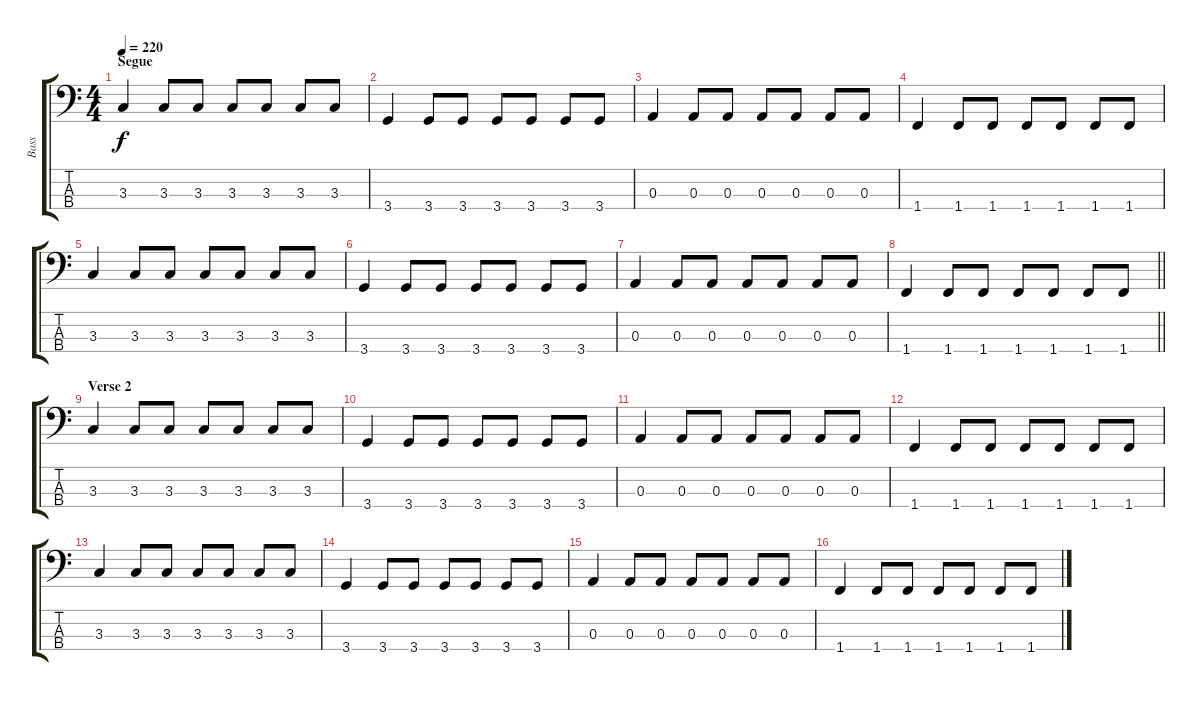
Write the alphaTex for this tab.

\track ("Bass" "Bass") {instrument electricbasspick}
\staff {score tabs}
\tuning (G2 D2 A1 E1) {hide}
\ts (4 4)
\section ("" "Segue")
\tempo 220
\clef f4
\ks c
3.3.4{dy f} 3.3.8 3.3.8 3.3.8 3.3.8 3.3.8 3.3.8 |
3.4.4 3.4.8 3.4.8 3.4.8 3.4.8 3.4.8 3.4.8 |
0.3.4 0.3.8 0.3.8 0.3.8 0.3.8 0.3.8 0.3.8 |
1.4.4 1.4.8 1.4.8 1.4.8 1.4.8 1.4.8 1.4.8 |
3.3.4 3.3.8 3.3.8 3.3.8 3.3.8 3.3.8 3.3.8 |
3.4.4 3.4.8 3.4.8 3.4.8 3.4.8 3.4.8 3.4.8 |
0.3.4 0.3.8 0.3.8 0.3.8 0.3.8 0.3.8 0.3.8 |
\barLineRight lightlight
1.4.4 1.4.8 1.4.8 1.4.8 1.4.8 1.4.8 1.4.8 |
\section ("" "Verse 2")
3.3.4 3.3.8 3.3.8 3.3.8 3.3.8 3.3.8 3.3.8 |
3.4.4 3.4.8 3.4.8 3.4.8 3.4.8 3.4.8 3.4.8 |
0.3.4 0.3.8 0.3.8 0.3.8 0.3.8 0.3.8 0.3.8 |
1.4.4 1.4.8 1.4.8 1.4.8 1.4.8 1.4.8 1.4.8 |
3.3.4 3.3.8 3.3.8 3.3.8 3.3.8 3.3.8 3.3.8 |
3.4.4 3.4.8 3.4.8 3.4.8 3.4.8 3.4.8 3.4.8 |
0.3.4 0.3.8 0.3.8 0.3.8 0.3.8 0.3.8 0.3.8 |
1.4.4 1.4.8 1.4.8 1.4.8 1.4.8 1.4.8 1.4.8
